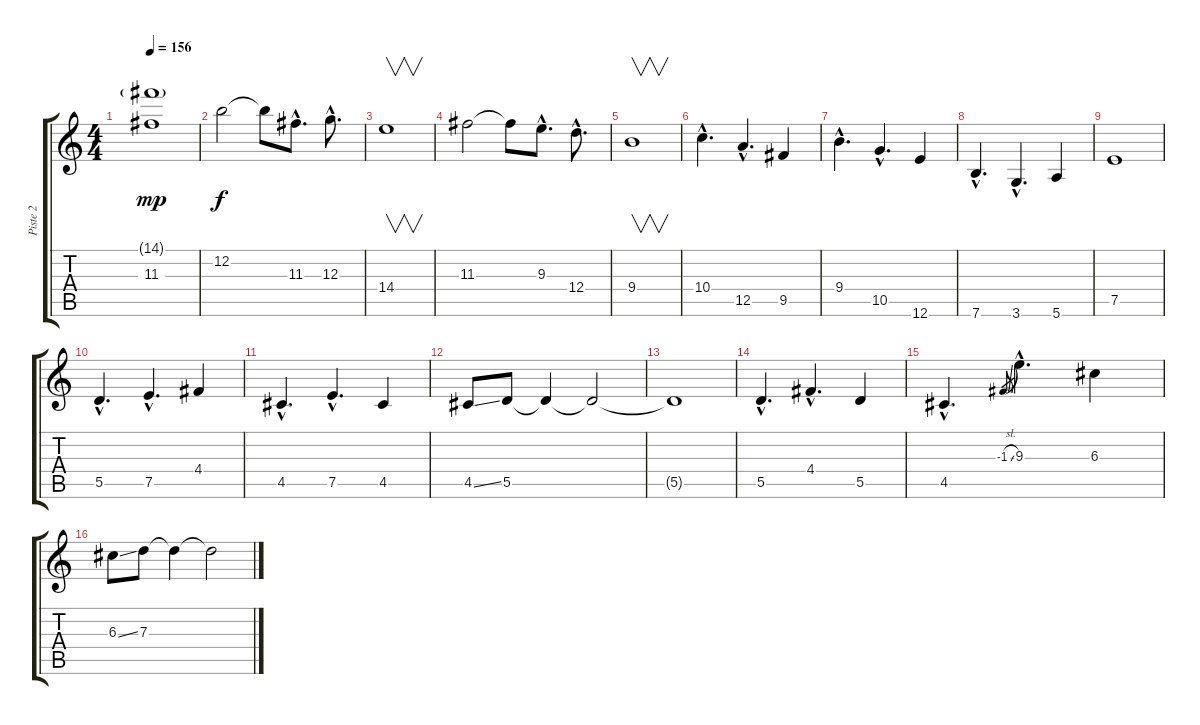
\track ("Piste 2" "Piste 2") {instrument acousticguitarsteel}
\staff {score tabs}
\tuning (E4 B3 G3 D3 A2 E2) {hide}
\ts (4 4)
\tempo 156
\clef g2
\ks c
(14.1{g} 11.3{t}).1{dy mp} |
12.2.2{dy f} 12.2{t}.8 11.3{hac}.8{d} 12.3{hac}.8{d} |
14.4.1{v} |
11.3.2 11.3{t}.8 9.3{hac}.8{d} 12.4{hac}.8{d} |
9.4.1{v} |
10.4{hac}.4{d} 12.5{hac}.4{d} 9.5.4 |
9.4{hac}.4{d} 10.5{hac}.4{d} 12.6.4 |
7.6{hac}.4{d} 3.6{hac}.4{d} 5.6.4 |
7.5.1 |
5.5{hac}.4{d} 7.5{hac}.4{d} 4.4.4 |
4.5{hac}.4{d} 7.5{hac}.4{d} 4.5.4 |
4.5{ss}.8 5.5.8 5.5{t}.4 5.5{t}.2 |
5.5{t}.1 |
5.5{hac}.4{d} 4.4{hac}.4{d} 5.5.4 |
4.5{hac}.4{d} -1.3{sl}.8{gr} 9.3{hac}.4{d} 6.3.4 |
6.3{ss}.8 7.3.8 7.3{t}.4 7.3{t}.2
